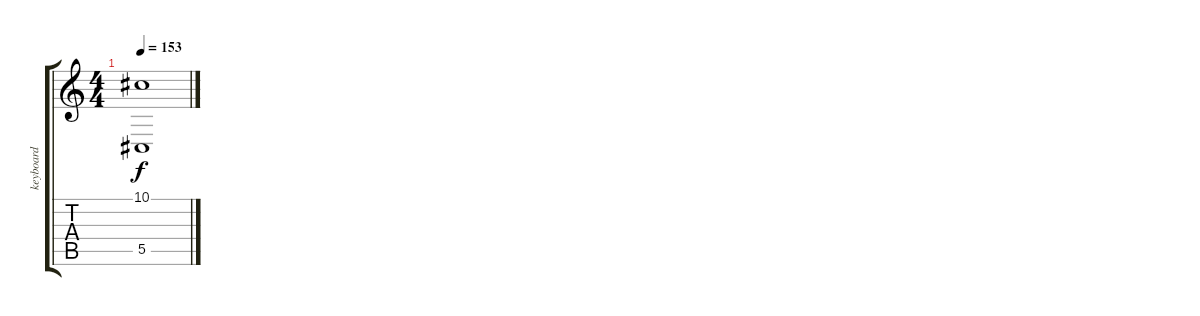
\track ("keyboard" "keyboard") {instrument electricpiano1}
\staff {score tabs}
\tuning (Eb4 Bb3 Gb3 Db3 Ab2 Eb2) {hide}
\ts (4 4)
\tempo 153
\clef g2
\ks c
(10.1{t} 5.5{t}).1{dy f}
